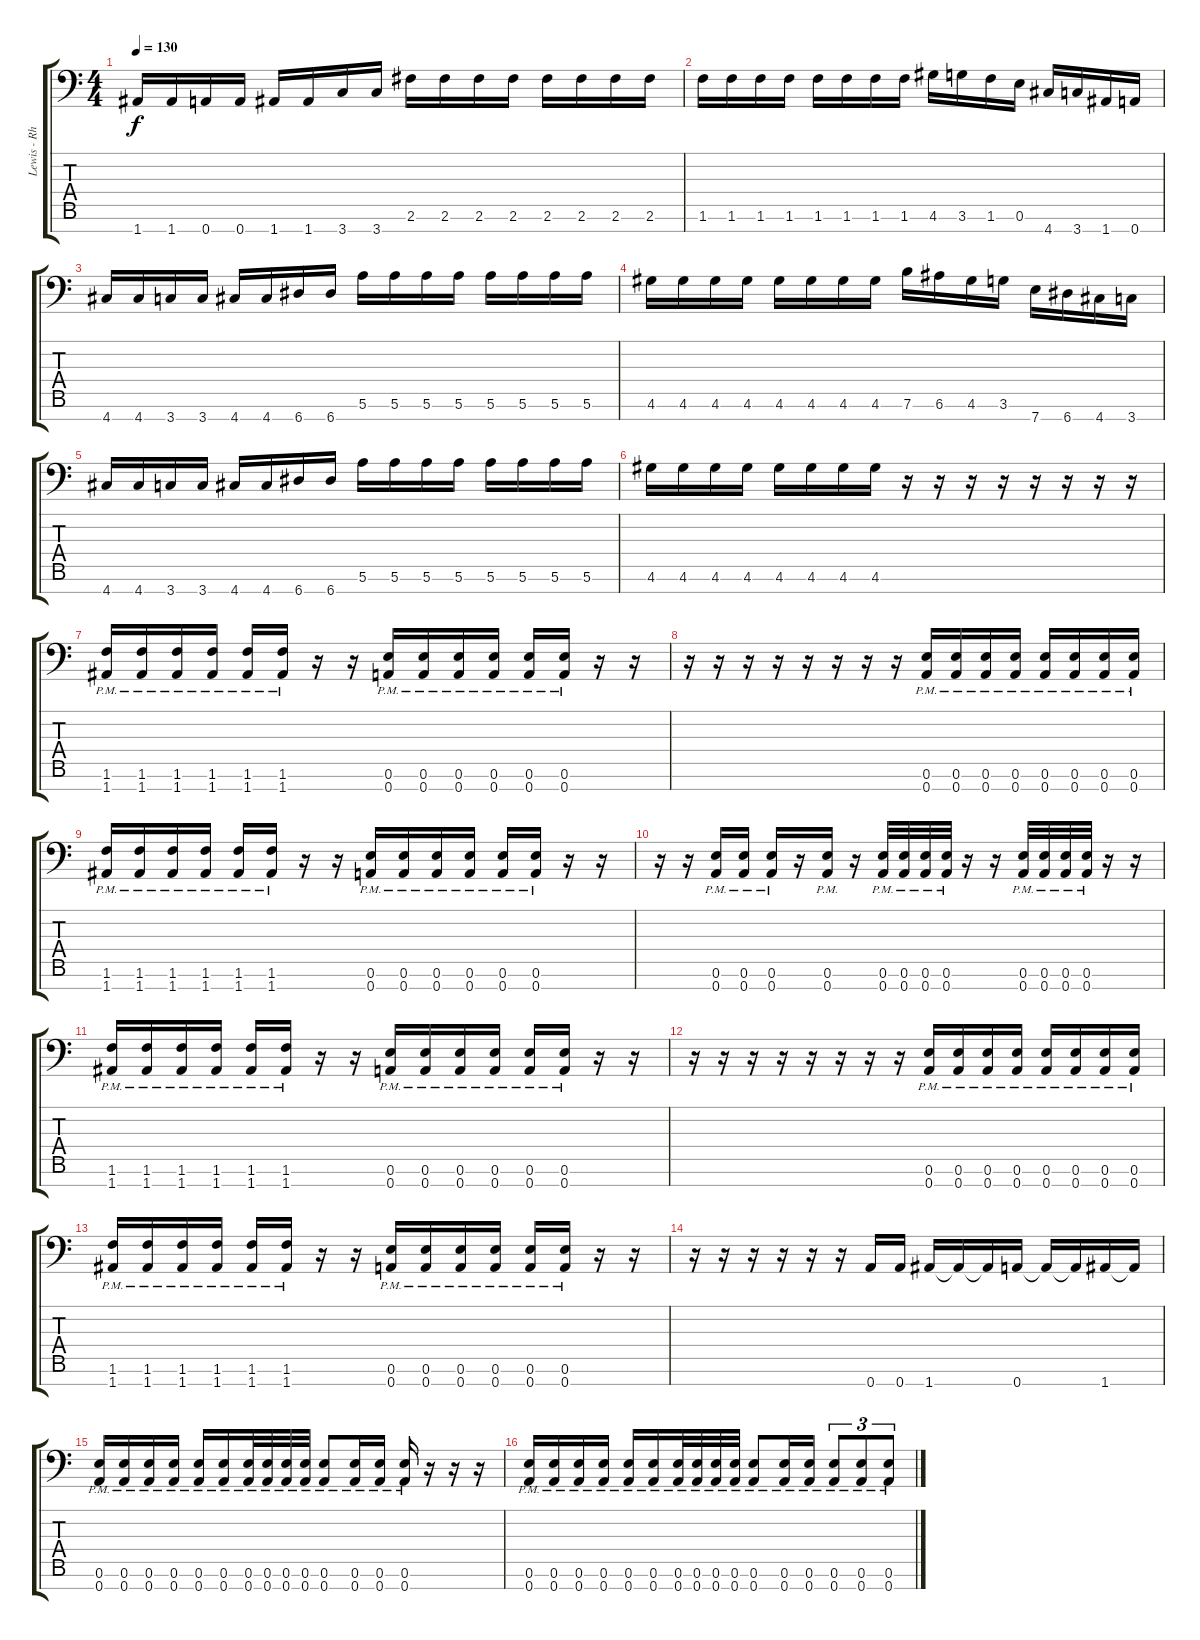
\track ("Lewis - Rhythm" "Lewis - Rh") {instrument distortionguitar}
\staff {score tabs}
\tuning (E4 B3 G3 D3 A2 E2 A1) {hide}
\ts (4 4)
\tempo 130
\clef f4
\ks c
1.7.16{dy f} 1.7.16 0.7.16 0.7.16 1.7.16 1.7.16 3.7.16 3.7.16 2.6.16 2.6.16 2.6.16 2.6.16 2.6.16 2.6.16 2.6.16 2.6.16 |
1.6.16 1.6.16 1.6.16 1.6.16 1.6.16 1.6.16 1.6.16 1.6.16 4.6.16 3.6.16 1.6.16 0.6.16 4.7.16 3.7.16 1.7.16 0.7.16 |
4.7.16 4.7.16 3.7.16 3.7.16 4.7.16 4.7.16 6.7.16 6.7.16 5.6.16 5.6.16 5.6.16 5.6.16 5.6.16 5.6.16 5.6.16 5.6.16 |
4.6.16 4.6.16 4.6.16 4.6.16 4.6.16 4.6.16 4.6.16 4.6.16 7.6.16 6.6.16 4.6.16 3.6.16 7.7.16 6.7.16 4.7.16 3.7.16 |
4.7.16 4.7.16 3.7.16 3.7.16 4.7.16 4.7.16 6.7.16 6.7.16 5.6.16 5.6.16 5.6.16 5.6.16 5.6.16 5.6.16 5.6.16 5.6.16 |
4.6.16 4.6.16 4.6.16 4.6.16 4.6.16 4.6.16 4.6.16 4.6.16 r.16 r.16 r.16 r.16 r.16 r.16 r.16 r.16 |
(1.6{pm} 1.7{pm}).16 (1.6{pm} 1.7{pm}).16 (1.6{pm} 1.7{pm}).16 (1.6{pm} 1.7{pm}).16 (1.6{pm} 1.7{pm}).16 (1.6{pm} 1.7{pm}).16 r.16 r.16 (0.6{pm} 0.7{pm}).16 (0.6{pm} 0.7{pm}).16 (0.6{pm} 0.7{pm}).16 (0.6{pm} 0.7{pm}).16 (0.6{pm} 0.7{pm}).16 (0.6{pm} 0.7{pm}).16 r.16 r.16 |
r.16 r.16 r.16 r.16 r.16 r.16 r.16 r.16 (0.6{pm} 0.7{pm}).16 (0.6{pm} 0.7{pm}).16 (0.6{pm} 0.7{pm}).16 (0.6{pm} 0.7{pm}).16 (0.6{pm} 0.7{pm}).16 (0.6{pm} 0.7{pm}).16 (0.6{pm} 0.7{pm}).16 (0.6{pm} 0.7{pm}).16 |
(1.6{pm} 1.7{pm}).16 (1.6{pm} 1.7{pm}).16 (1.6{pm} 1.7{pm}).16 (1.6{pm} 1.7{pm}).16 (1.6{pm} 1.7{pm}).16 (1.6{pm} 1.7{pm}).16 r.16 r.16 (0.6{pm} 0.7{pm}).16 (0.6{pm} 0.7{pm}).16 (0.6{pm} 0.7{pm}).16 (0.6{pm} 0.7{pm}).16 (0.6{pm} 0.7{pm}).16 (0.6{pm} 0.7{pm}).16 r.16 r.16 |
r.16 r.16 (0.6{pm} 0.7{pm}).16 (0.6{pm} 0.7{pm}).16 (0.6{pm} 0.7{pm}).16 r.16 (0.6{pm} 0.7{pm}).16 r.16 (0.6{pm} 0.7{pm}).32 (0.6{pm} 0.7{pm}).32 (0.6{pm} 0.7{pm}).32 (0.6{pm} 0.7{pm}).32 r.16 r.16 (0.6{pm} 0.7{pm}).32 (0.6{pm} 0.7{pm}).32 (0.6{pm} 0.7{pm}).32 (0.6{pm} 0.7{pm}).32 r.16 r.16 |
(1.6{pm} 1.7{pm}).16 (1.6{pm} 1.7{pm}).16 (1.6{pm} 1.7{pm}).16 (1.6{pm} 1.7{pm}).16 (1.6{pm} 1.7{pm}).16 (1.6{pm} 1.7{pm}).16 r.16 r.16 (0.6{pm} 0.7{pm}).16 (0.6{pm} 0.7{pm}).16 (0.6{pm} 0.7{pm}).16 (0.6{pm} 0.7{pm}).16 (0.6{pm} 0.7{pm}).16 (0.6{pm} 0.7{pm}).16 r.16 r.16 |
r.16 r.16 r.16 r.16 r.16 r.16 r.16 r.16 (0.6{pm} 0.7{pm}).16 (0.6{pm} 0.7{pm}).16 (0.6{pm} 0.7{pm}).16 (0.6{pm} 0.7{pm}).16 (0.6{pm} 0.7{pm}).16 (0.6{pm} 0.7{pm}).16 (0.6{pm} 0.7{pm}).16 (0.6{pm} 0.7{pm}).16 |
(1.6{pm} 1.7{pm}).16 (1.6{pm} 1.7{pm}).16 (1.6{pm} 1.7{pm}).16 (1.6{pm} 1.7{pm}).16 (1.6{pm} 1.7{pm}).16 (1.6{pm} 1.7{pm}).16 r.16 r.16 (0.6{pm} 0.7{pm}).16 (0.6{pm} 0.7{pm}).16 (0.6{pm} 0.7{pm}).16 (0.6{pm} 0.7{pm}).16 (0.6{pm} 0.7{pm}).16 (0.6{pm} 0.7{pm}).16 r.16 r.16 |
r.16 r.16 r.16 r.16 r.16 r.16 0.7.16 0.7.16 1.7.16 1.7{t}.16 1.7{t}.16 0.7.16 0.7{t}.16 0.7{t}.16 1.7.16 1.7{t}.16 |
(0.6{pm} 0.7{pm}).16 (0.6{pm} 0.7{pm}).16 (0.6{pm} 0.7{pm}).16 (0.6{pm} 0.7{pm}).16 (0.6{pm} 0.7{pm}).16 (0.6{pm} 0.7{pm}).16 (0.6{pm} 0.7{pm}).32 (0.6{pm} 0.7{pm}).32 (0.6{pm} 0.7{pm}).32 (0.6{pm} 0.7{pm}).32 (0.6{pm} 0.7{pm}).8 (0.6{pm} 0.7{pm}).16 (0.6{pm} 0.7{pm}).16 (0.6{pm} 0.7{pm}).16 r.16 r.16 r.16 |
(0.6{pm} 0.7{pm}).16 (0.6{pm} 0.7{pm}).16 (0.6{pm} 0.7{pm}).16 (0.6{pm} 0.7{pm}).16 (0.6{pm} 0.7{pm}).16 (0.6{pm} 0.7{pm}).16 (0.6{pm} 0.7{pm}).32 (0.6{pm} 0.7{pm}).32 (0.6{pm} 0.7{pm}).32 (0.6{pm} 0.7{pm}).32 (0.6{pm} 0.7{pm}).8 (0.6{pm} 0.7{pm}).16 (0.6{pm} 0.7{pm}).16 (0.6{pm} 0.7{pm}).8{tu (3 2)} (0.6{pm} 0.7{pm}).8{tu (3 2)} (0.6{pm} 0.7{pm}).8{tu (3 2)}
